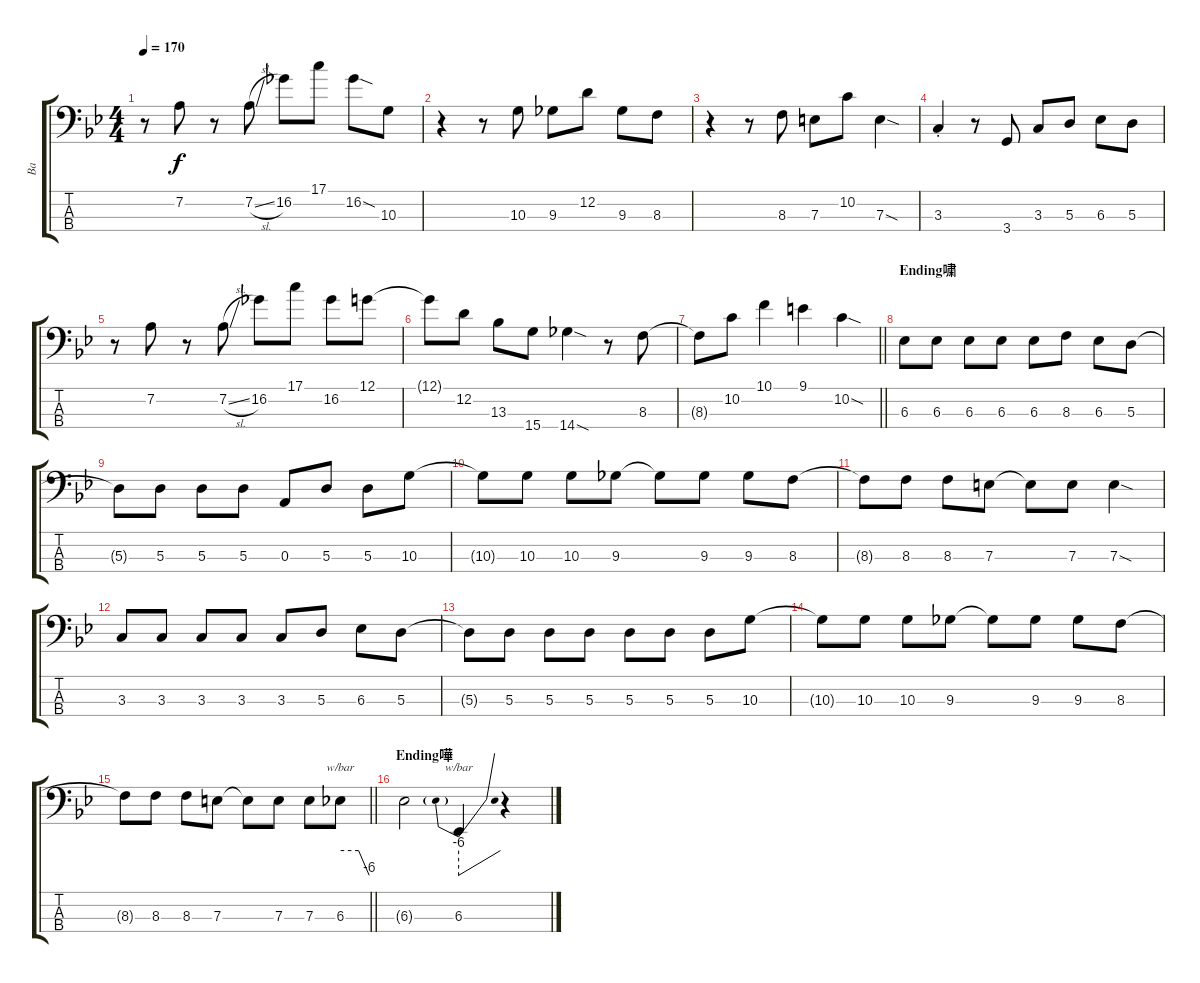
\track ("Ba" "Ba") {instrument electricbassfinger}
\staff {score tabs}
\tuning (G2 D2 A1 E1) {hide}
\ts (4 4)
\tempo 170
\clef f4
\ks bb
r.8{dy f} 7.2.8 r.8 7.2{sl}.8 16.2.8 17.1.8 16.2{sod}.8 10.3.8 |
r.4 r.8 10.3.8 9.3.8 12.2.8 9.3.8 8.3.8 |
r.4 r.8 8.3.8 7.3.8 10.2.8 7.3{sod}.4 |
3.3{st}.4 r.8 3.4.8 3.3.8 5.3.8 6.3.8 5.3.8 |
r.8 7.2.8 r.8 7.2{sl}.8 16.2.8 17.1.8 16.2.8 12.1.8 |
12.1{t}.8 12.2.8 13.3.8 15.4.8 14.4{sod}.4 r.8 8.3.8 |
\barLineRight lightlight
8.3{t}.8 10.2.8 10.1.4 9.1.4 10.2{sod}.4 |
\section ("" "Ending嘨")
6.3.8 6.3.8 6.3.8 6.3.8 6.3.8 8.3.8 6.3.8 5.3.8 |
5.3{t}.8 5.3.8 5.3.8 5.3.8 0.3.8 5.3.8 5.3.8 10.3.8 |
10.3{t}.8 10.3.8 10.3.8 9.3.8 9.3{t}.8 9.3.8 9.3.8 8.3.8 |
8.3{t}.8 8.3.8 8.3.8 7.3.8 7.3{t}.8 7.3.8 7.3{sod}.4 |
3.3.8 3.3.8 3.3.8 3.3.8 3.3.8 5.3.8 6.3.8 5.3.8 |
5.3{t}.8 5.3.8 5.3.8 5.3.8 5.3.8 5.3.8 5.3.8 10.3.8 |
10.3{t}.8 10.3.8 10.3.8 9.3.8 9.3{t}.8 9.3.8 9.3.8 8.3.8 |
\barLineRight lightlight
8.3{t}.8 8.3.8 8.3.8 7.3.8 7.3{t}.8 7.3.8 7.3.8 6.3.8{tbe (custom default 0 0 38 0 60 -24)} |
\section ("" "Ending嘩")
6.3{t}.2 6.3.4{tbe (predivedive default 0 -24 60 0)} r.4
